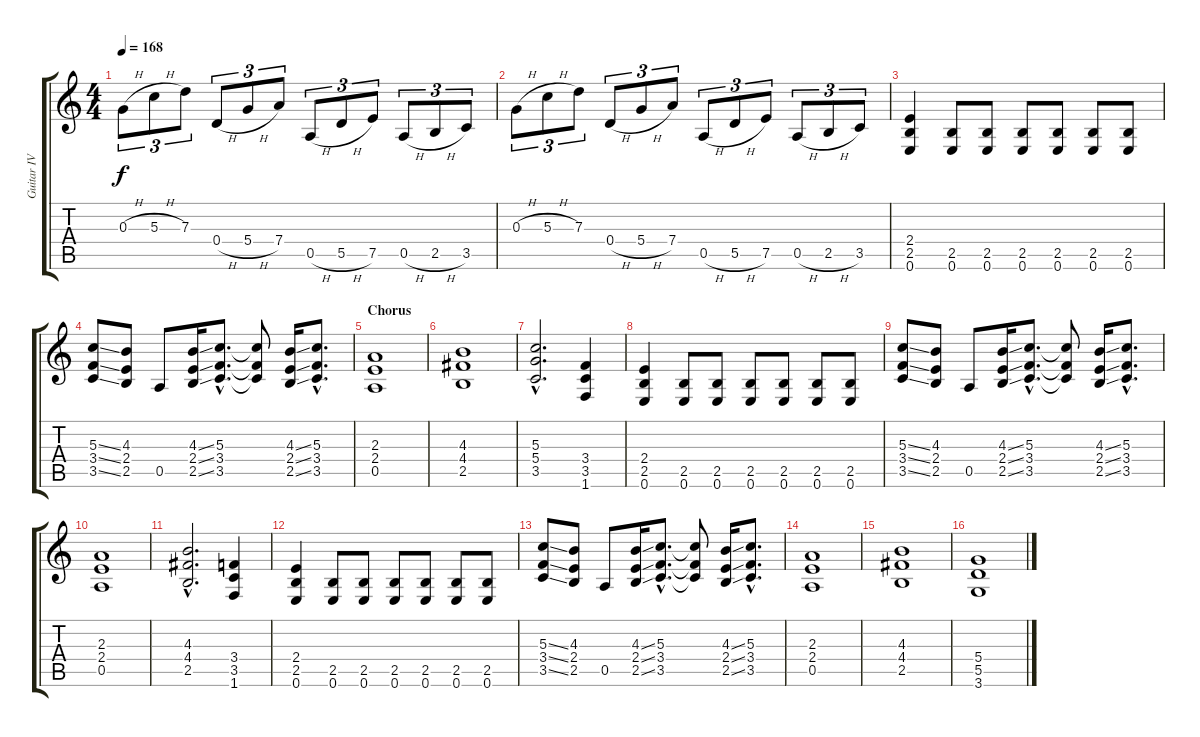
\track ("Guitar IV" "Guitar IV") {instrument distortionguitar}
\staff {score tabs}
\tuning (E4 B3 G3 D3 A2 E2) {hide}
\ts (4 4)
\tempo 168
\clef g2
\ks c
0.3{h}.8{tu (3 2) dy f} 5.3{h}.8{tu (3 2)} 7.3.8{tu (3 2)} 0.4{h}.8{tu (3 2)} 5.4{h}.8{tu (3 2)} 7.4.8{tu (3 2)} 0.5{h}.8{tu (3 2)} 5.5{h}.8{tu (3 2)} 7.5.8{tu (3 2)} 0.5{h}.8{tu (3 2)} 2.5{h}.8{tu (3 2)} 3.5.8{tu (3 2)} |
0.3{h}.8{tu (3 2)} 5.3{h}.8{tu (3 2)} 7.3.8{tu (3 2)} 0.4{h}.8{tu (3 2)} 5.4{h}.8{tu (3 2)} 7.4.8{tu (3 2)} 0.5{h}.8{tu (3 2)} 5.5{h}.8{tu (3 2)} 7.5.8{tu (3 2)} 0.5{h}.8{tu (3 2)} 2.5{h}.8{tu (3 2)} 3.5.8{tu (3 2)} |
(2.4 2.5 0.6).4 (2.5 0.6).8 (2.5 0.6).8 (2.5 0.6).8 (2.5 0.6).8 (2.5 0.6).8 (2.5 0.6).8 |
(5.3{ss} 3.4{ss} 3.5{ss}).8 (4.3 2.4 2.5).8 0.5.8 (4.3{ss} 2.4{ss} 2.5{ss}).16 (5.3{hac} 3.4{hac} 3.5{hac}).8{d} (5.3{t} 3.4{t} 3.5{t}).8 (4.3{ss} 2.4{ss} 2.5{ss}).16 (5.3{hac} 3.4{hac} 3.5{hac}).8{d} |
\section ("" "Chorus")
(2.3 2.4 0.5).1 |
(4.3 4.4 2.5).1 |
(5.3{hac} 5.4{hac} 3.5{hac}).2{d} (3.4 3.5 1.6).4 |
(2.4 2.5 0.6).4 (2.5 0.6).8 (2.5 0.6).8 (2.5 0.6).8 (2.5 0.6).8 (2.5 0.6).8 (2.5 0.6).8 |
(5.3{ss} 3.4{ss} 3.5{ss}).8 (4.3 2.4 2.5).8 0.5.8 (4.3{ss} 2.4{ss} 2.5{ss}).16 (5.3{hac} 3.4{hac} 3.5{hac}).8{d} (5.3{t} 3.4{t} 3.5{t}).8 (4.3{ss} 2.4{ss} 2.5{ss}).16 (5.3{hac} 3.4{hac} 3.5{hac}).8{d} |
(2.3 2.4 0.5).1 |
(4.3{hac} 4.4{hac} 2.5{hac}).2{d} (3.4 3.5 1.6).4 |
(2.4 2.5 0.6).4 (2.5 0.6).8 (2.5 0.6).8 (2.5 0.6).8 (2.5 0.6).8 (2.5 0.6).8 (2.5 0.6).8 |
(5.3{ss} 3.4{ss} 3.5{ss}).8 (4.3 2.4 2.5).8 0.5.8 (4.3{ss} 2.4{ss} 2.5{ss}).16 (5.3{hac} 3.4{hac} 3.5{hac}).8{d} (5.3{t} 3.4{t} 3.5{t}).8 (4.3{ss} 2.4{ss} 2.5{ss}).16 (5.3{hac} 3.4{hac} 3.5{hac}).8{d} |
(2.3 2.4 0.5).1 |
(4.3 4.4 2.5).1 |
(5.4 5.5 3.6).1
